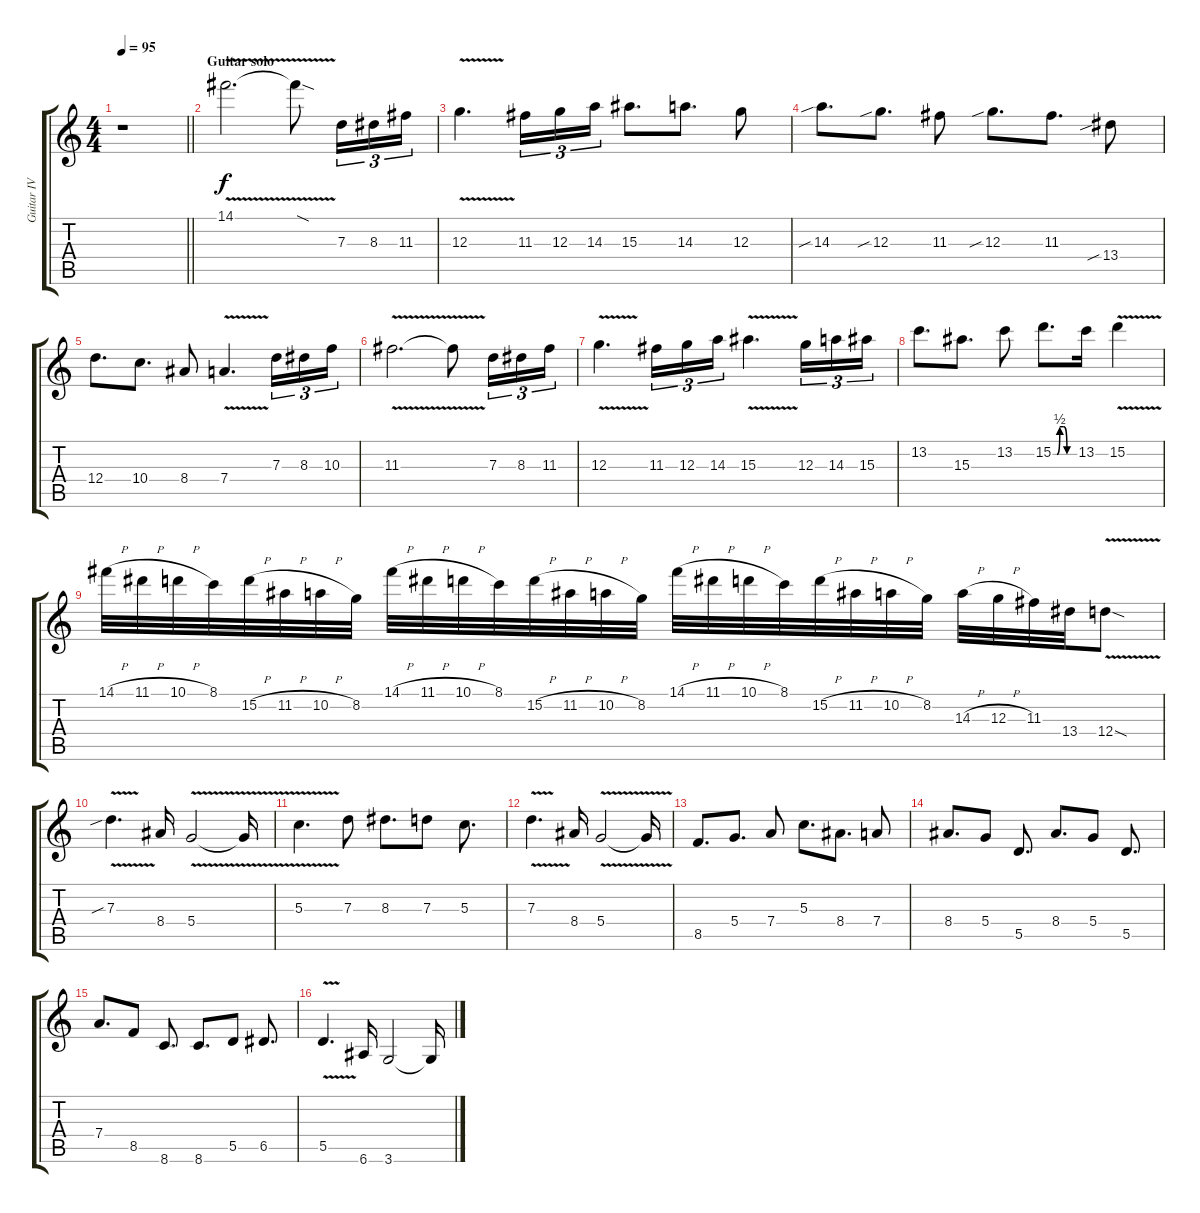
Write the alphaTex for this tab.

\track ("Guitar IV Solo" "Guitar IV ") {instrument overdrivenguitar}
\staff {score tabs}
\tuning (E4 B3 G3 D3 A2 E2) {hide}
\ts (4 4)
\tempo 95
\clef g2
\barLineRight lightlight
\ks c
r.1{dy f} |
\section ("" "Guitar solo")
14.1{v}.2{d} 14.1{sod t}.8 7.3.16{tu (3 2)} 8.3.16{tu (3 2)} 11.3.16{tu (3 2)} |
12.3{v}.4{d} 11.3.16{tu (3 2)} 12.3.16{tu (3 2)} 14.3.16{tu (3 2)} 15.3.8{d} 14.3.8{d} 12.3.8 |
14.3{sib}.8{d} 12.3{sib}.8{d} 11.3.8 12.3{sib}.8{d} 11.3.8{d} 13.4{sib}.8 |
12.4.8{d} 10.4.8{d} 8.4.8 7.4{v}.4{d} 7.3.16{tu (3 2)} 8.3.16{tu (3 2)} 10.3.16{tu (3 2)} |
11.3{v}.2{d} 11.3{t}.8 7.3.16{tu (3 2)} 8.3.16{tu (3 2)} 11.3.16{tu (3 2)} |
12.3{v}.4{d} 11.3.16{tu (3 2)} 12.3.16{tu (3 2)} 14.3.16{tu (3 2)} 15.3{v}.4{d} 12.3.16{tu (3 2)} 14.3.16{tu (3 2)} 15.3.16{tu (3 2)} |
13.2.8{d} 15.3.8{d} 13.2.8 15.2{be (custom 0 0 11 0 19 2 30 2 39 0 60 0)}.8{d} 13.2.16 15.2{v}.4 |
14.1{h}.32 11.1{h}.32 10.1{h}.32 8.1.32 15.2{h}.32 11.2{h}.32 10.2{h}.32 8.2.32 14.1{h}.32 11.1{h}.32 10.1{h}.32 8.1.32 15.2{h}.32 11.2{h}.32 10.2{h}.32 8.2.32 14.1{h}.32 11.1{h}.32 10.1{h}.32 8.1.32 15.2{h}.32 11.2{h}.32 10.2{h}.32 8.2.32 14.3{h}.32 12.3{h}.32 11.3.32 13.4.32 12.4{v sod}.8 |
7.3{v sib}.4{d} 8.4.16 5.4{v}.2 5.4{t}.16 |
5.3{v}.4{d} 7.3.8 8.3.8{d} 7.3.8 5.3.8{d} |
7.3{v}.4{d} 8.4.16 5.4{v}.2 5.4{t}.16 |
8.5.8{d} 5.4.8{d} 7.4.8 5.3.8{d} 8.4.8{d} 7.4.8 |
8.4.8{d} 5.4.8 5.5.8{d} 8.4.8{d} 5.4.8 5.5.8{d} |
7.4.8{d} 8.5.8 8.6.8{d} 8.6.8{d} 5.5.8 6.5.8{d} |
5.5{v}.4{d} 6.6.16 3.6.2 3.6{t}.16
